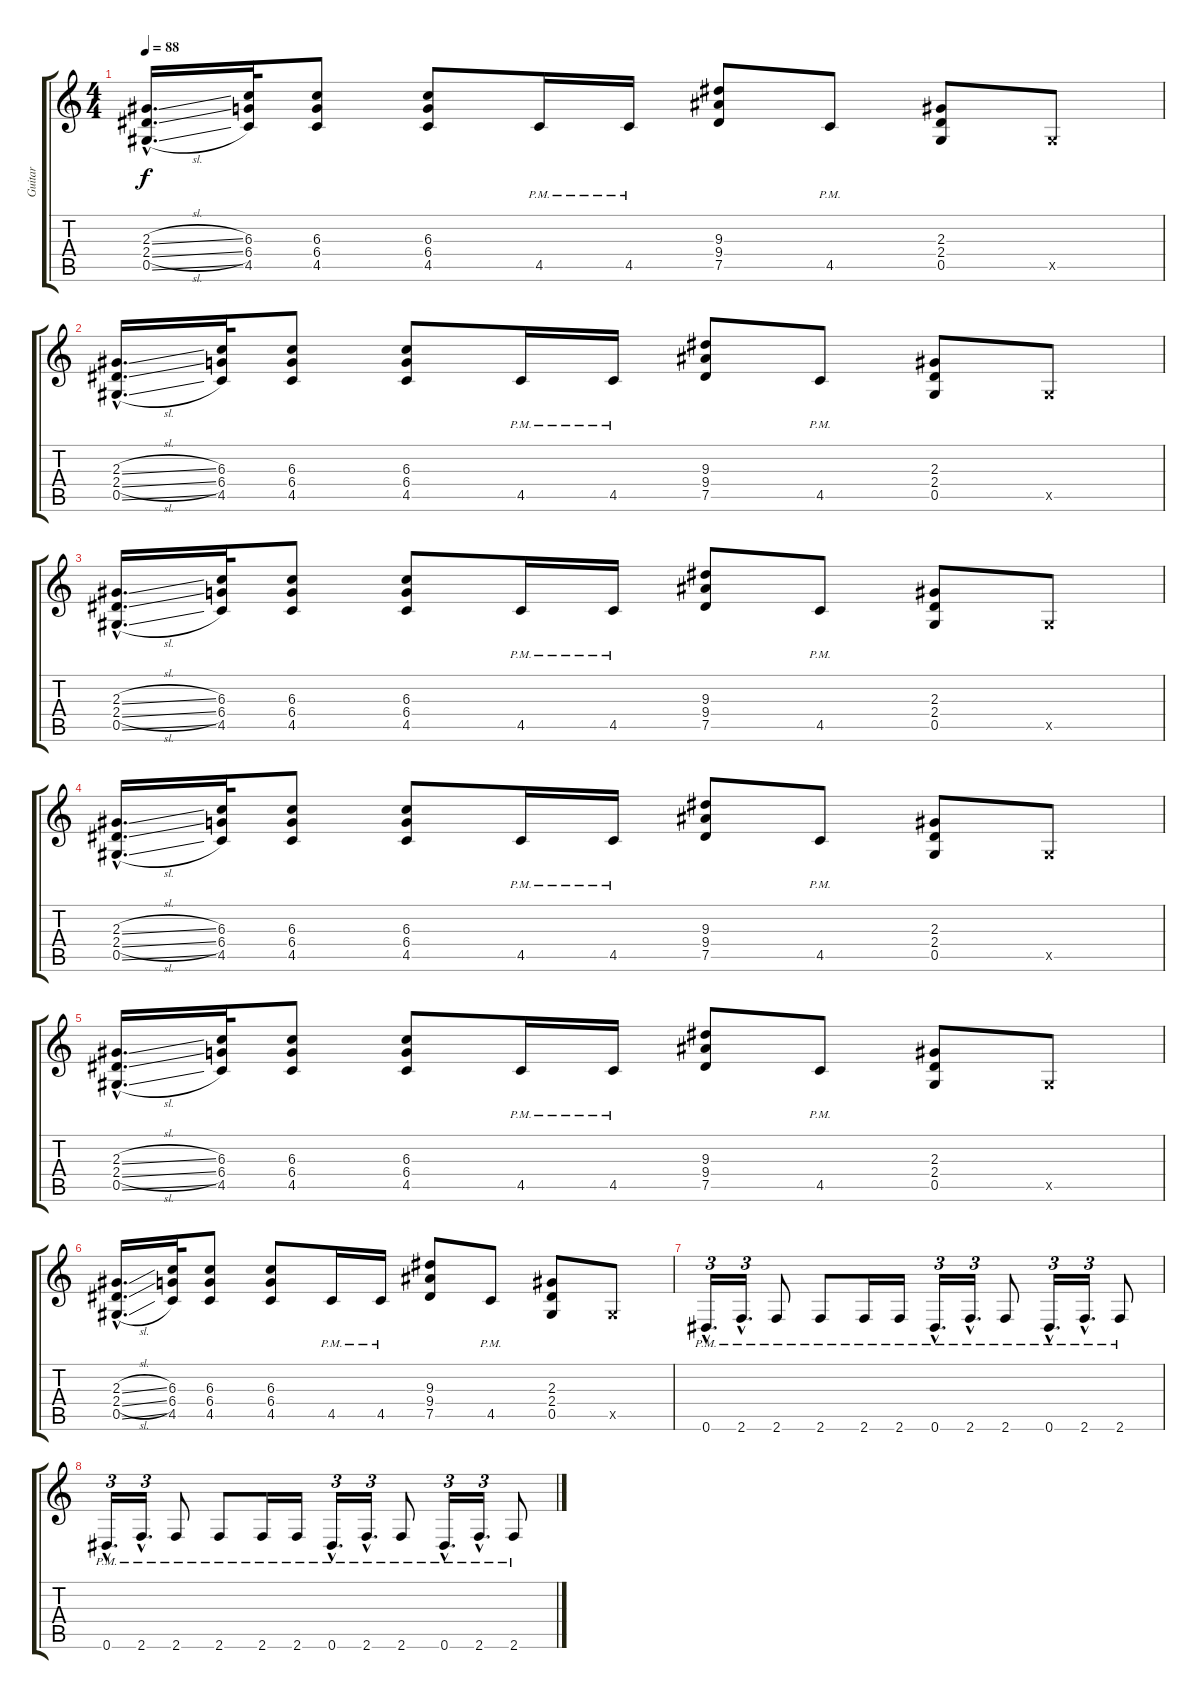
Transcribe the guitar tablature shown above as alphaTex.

\track ("Guitar" "Guitar") {instrument distortionguitar}
\staff {score tabs}
\tuning (Eb4 Bb3 Gb3 Db3 Ab2 Eb2) {hide}
\ts (4 4)
\tempo 88
\clef g2
\ks c
(2.3{sl hac} 2.4{sl hac} 0.5{sl hac}).16{d dy f} (6.3 6.4 4.5).32 (6.3 6.4 4.5).8 (6.3 6.4 4.5).8 4.5{pm}.16 4.5{pm}.16 (9.3 9.4 7.5).8 4.5{pm}.8 (2.3 2.4 0.5).8 0.5{x}.8 |
(2.3{sl hac} 2.4{sl hac} 0.5{sl hac}).16{d} (6.3 6.4 4.5).32 (6.3 6.4 4.5).8 (6.3 6.4 4.5).8 4.5{pm}.16 4.5{pm}.16 (9.3 9.4 7.5).8 4.5{pm}.8 (2.3 2.4 0.5).8 0.5{x}.8 |
(2.3{sl hac} 2.4{sl hac} 0.5{sl hac}).16{d} (6.3 6.4 4.5).32 (6.3 6.4 4.5).8 (6.3 6.4 4.5).8 4.5{pm}.16 4.5{pm}.16 (9.3 9.4 7.5).8 4.5{pm}.8 (2.3 2.4 0.5).8 0.5{x}.8 |
(2.3{sl hac} 2.4{sl hac} 0.5{sl hac}).16{d} (6.3 6.4 4.5).32 (6.3 6.4 4.5).8 (6.3 6.4 4.5).8 4.5{pm}.16 4.5{pm}.16 (9.3 9.4 7.5).8 4.5{pm}.8 (2.3 2.4 0.5).8 0.5{x}.8 |
(2.3{sl hac} 2.4{sl hac} 0.5{sl hac}).16{d} (6.3 6.4 4.5).32 (6.3 6.4 4.5).8 (6.3 6.4 4.5).8 4.5{pm}.16 4.5{pm}.16 (9.3 9.4 7.5).8 4.5{pm}.8 (2.3 2.4 0.5).8 0.5{x}.8 |
(2.3{sl hac} 2.4{sl hac} 0.5{sl hac}).16{d} (6.3 6.4 4.5).32 (6.3 6.4 4.5).8 (6.3 6.4 4.5).8 4.5{pm}.16 4.5{pm}.16 (9.3 9.4 7.5).8 4.5{pm}.8 (2.3 2.4 0.5).8 0.5{x}.8 |
0.6{hac pm}.16{d tu (3 2)} 2.6{hac pm}.16{d tu (3 2)} 2.6{pm}.8 2.6{pm}.8 2.6{pm}.16 2.6{pm}.16 0.6{hac pm}.16{d tu (3 2)} 2.6{hac pm}.16{d tu (3 2)} 2.6{pm}.8 0.6{hac pm}.16{d tu (3 2)} 2.6{hac pm}.16{d tu (3 2)} 2.6{pm}.8 |
0.6{hac pm}.16{d tu (3 2)} 2.6{hac pm}.16{d tu (3 2)} 2.6{pm}.8 2.6{pm}.8 2.6{pm}.16 2.6{pm}.16 0.6{hac pm}.16{d tu (3 2)} 2.6{hac pm}.16{d tu (3 2)} 2.6{pm}.8 0.6{hac pm}.16{d tu (3 2)} 2.6{hac pm}.16{d tu (3 2)} 2.6{pm}.8
